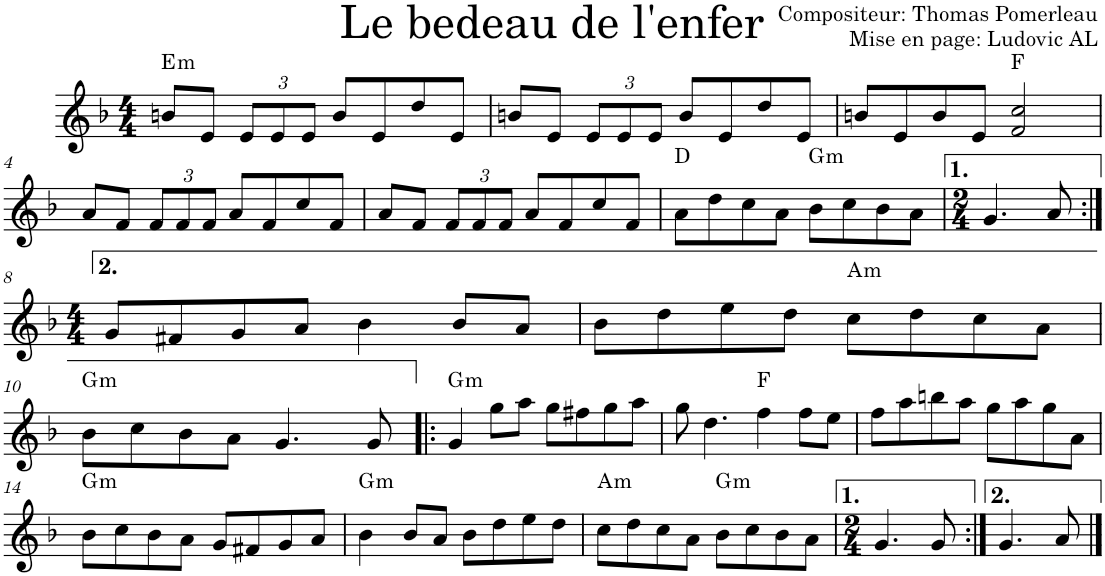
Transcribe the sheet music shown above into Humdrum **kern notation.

**kern	**harte
*part1	*part1
*staff1	*
*I"Violon	*
*I'Vln.	*
*clefG2	*
*k[b-]	*
*M4/4	*
=1	=1
!	!LO:H:kt=m
8bn/L	E:min
8e/J	.
*Xbrackettup	*
12e/L	.
12e/	.
12e/J	.
8b/L	.
8e/	.
8dd/	.
8e/J	.
=2	=2
8bn/L	.
8e/J	.
12e/L	.
12e/	.
12e/J	.
8b/L	.
8e/	.
8dd/	.
8e/J	.
=3	=3
8bn/L	.
8e/	.
8b/	.
8e/J	.
2f/ 2cc/	F:maj
!!LO:LB:g=z
=4	=4
8a/L	.
8f/J	.
12f/L	.
12f/	.
12f/J	.
8a/L	.
8f/	.
8cc/	.
8f/J	.
=5	=5
8a/L	.
8f/J	.
12f/L	.
12f/	.
12f/J	.
8a/L	.
8f/	.
8cc/	.
8f/J	.
=6	=6
8a\L	D:maj
8dd\	.
8cc\	.
8a\J	.
!	!LO:H:kt=m
8b-\L	G:min
8cc\	.
8b-\	.
8a\J	.
=7	=7
*M2/4	*
4.g/	.
8a/	.
!!LO:LB:g=z
=8:|!	=8:|!
*M4/4	*
8g/L	.
8f#X/	.
8g/	.
8a/J	.
4b-\	.
8b-/L	.
8a/J	.
=9	=9
8b-\L	.
8dd\	.
8ee\	.
8dd\J	.
!	!LO:H:kt=m
8cc\L	A:min
8dd\	.
8cc\	.
8a\J	.
!!LO:LB:g=z
=10	=10
!	!LO:H:kt=m
8b-\L	G:min
8cc\	.
8b-\	.
8a\J	.
4.g/	.
8g/	.
=11!|:	=11!|:
!	!LO:H:kt=m
4g/	G:min
8gg\L	.
8aa\J	.
8gg\L	.
8ff#X\	.
8gg\	.
8aa\J	.
=12	=12
8gg\	.
4.dd\	.
4ff\	F:maj
8ff\L	.
8ee\J	.
=13	=13
8ff\L	.
8aa\	.
8bbn\	.
8aa\J	.
8gg\L	.
8aa\	.
8gg\	.
8a\J	.
!!LO:LB:g=z
=14	=14
!	!LO:H:kt=m
8b-\L	G:min
8cc\	.
8b-\	.
8a\J	.
8g/L	.
8f#X/	.
8g/	.
8a/J	.
=15	=15
!	!LO:H:kt=m
4b-\	G:min
8b-/L	.
8a/J	.
8b-\L	.
8dd\	.
8ee\	.
8dd\J	.
=16	=16
!	!LO:H:kt=m
8cc\L	A:min
8dd\	.
8cc\	.
8a\J	.
!	!LO:H:kt=m
8b-\L	G:min
8cc\	.
8b-\	.
8a\J	.
=17	=17
*M2/4	*
4.g/	.
8g/	.
=18:|!	=18:|!
4.g/	.
8a/	.
==	==
*-	*-
